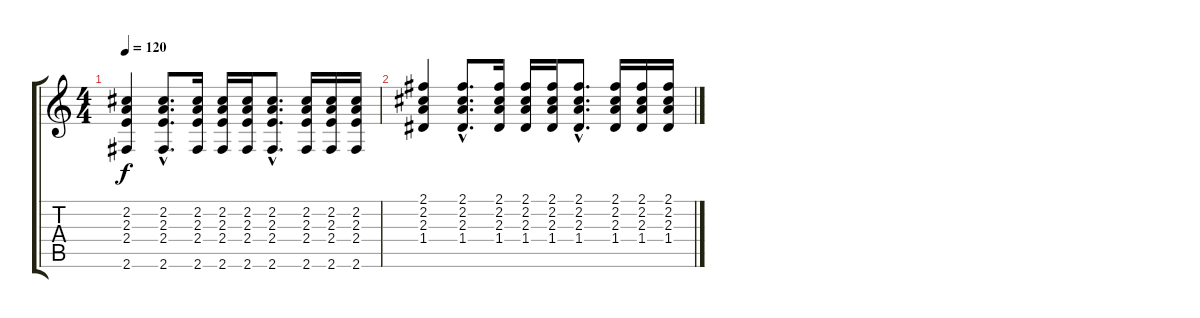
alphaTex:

\track "" {instrument acousticguitarsteel}
\staff {score tabs}
\tuning (E4 B3 G3 D3 A2 E2) {hide}
\ts (4 4)
\tempo 120
\clef g2
\ks c
(2.2 2.3 2.4 2.6).4{dy f} (2.2{hac} 2.3{hac} 2.4{hac} 2.6{hac}).8{d} (2.2 2.3 2.4 2.6).16 (2.2 2.3 2.4 2.6).16 (2.2 2.3 2.4 2.6).16 (2.2{hac} 2.3{hac} 2.4{hac} 2.6{hac}).8{d} (2.2 2.3 2.4 2.6).16 (2.2 2.3 2.4 2.6).16 (2.2 2.3 2.4 2.6).16 |
(2.1 2.2 2.3 1.4).4 (2.1{hac} 2.2{hac} 2.3{hac} 1.4{hac}).8{d} (2.1 2.2 2.3 1.4).16 (2.1 2.2 2.3 1.4).16 (2.1 2.2 2.3 1.4).16 (2.1{hac} 2.2{hac} 2.3{hac} 1.4{hac}).8{d} (2.1 2.2 2.3 1.4).16 (2.1 2.2 2.3 1.4).16 (2.1 2.2 2.3 1.4).16
